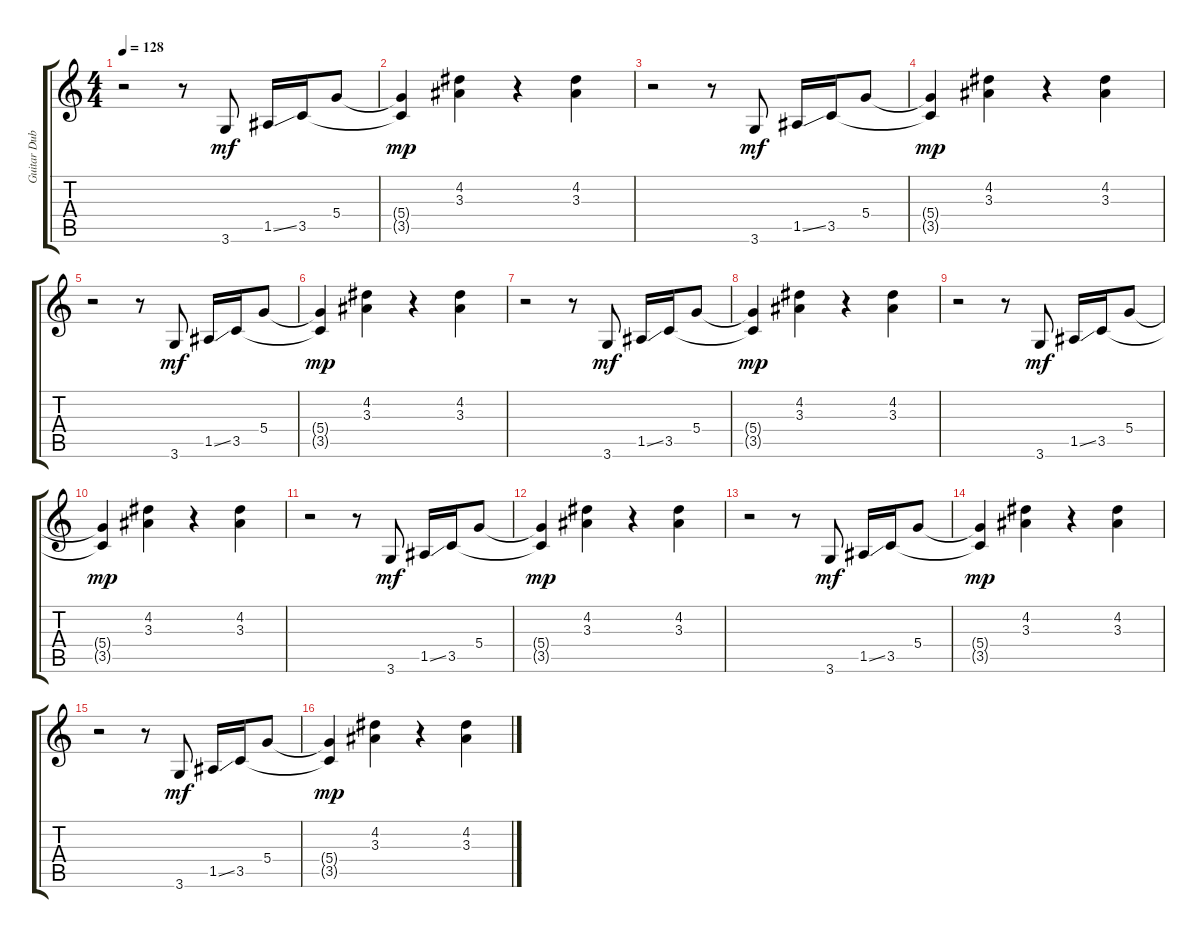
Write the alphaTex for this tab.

\track ("Guitar Dub" "Guitar Dub") {instrument distortionguitar}
\staff {score tabs}
\tuning (E4 B3 G3 D3 A2 E2) {hide}
\ts (4 4)
\tempo 128
\clef g2
\ks c
r.2{dy mp} r.8{balance 3 instrument distortionguitar} 3.6.8{dy mf} 1.5{ss}.16 3.5.16 5.4.8 |
(5.4{t} 3.5{t}).4{dy mp} (4.2 3.3).4{balance 13 instrument overdrivenguitar} r.4 (4.2 3.3).4 |
r.2 r.8{balance 3 instrument distortionguitar} 3.6.8{dy mf} 1.5{ss}.16 3.5.16 5.4.8 |
(5.4{t} 3.5{t}).4{dy mp} (4.2 3.3).4{balance 13 instrument overdrivenguitar} r.4 (4.2 3.3).4 |
r.2 r.8{balance 3 instrument distortionguitar} 3.6.8{dy mf} 1.5{ss}.16 3.5.16 5.4.8 |
(5.4{t} 3.5{t}).4{dy mp} (4.2 3.3).4{balance 13 instrument overdrivenguitar} r.4 (4.2 3.3).4 |
r.2 r.8{balance 3 instrument distortionguitar} 3.6.8{dy mf} 1.5{ss}.16 3.5.16 5.4.8 |
(5.4{t} 3.5{t}).4{dy mp} (4.2 3.3).4{balance 13 instrument overdrivenguitar} r.4 (4.2 3.3).4 |
r.2 r.8{balance 3 instrument distortionguitar} 3.6.8{dy mf} 1.5{ss}.16 3.5.16 5.4.8 |
(5.4{t} 3.5{t}).4{dy mp} (4.2 3.3).4{balance 13 instrument overdrivenguitar} r.4 (4.2 3.3).4 |
r.2 r.8{balance 3 instrument distortionguitar} 3.6.8{dy mf} 1.5{ss}.16 3.5.16 5.4.8 |
(5.4{t} 3.5{t}).4{dy mp} (4.2 3.3).4{balance 13 instrument overdrivenguitar} r.4 (4.2 3.3).4 |
r.2 r.8{balance 3 instrument distortionguitar} 3.6.8{dy mf} 1.5{ss}.16 3.5.16 5.4.8 |
(5.4{t} 3.5{t}).4{dy mp} (4.2 3.3).4{balance 13 instrument overdrivenguitar} r.4 (4.2 3.3).4 |
r.2 r.8{balance 3 instrument distortionguitar} 3.6.8{dy mf} 1.5{ss}.16 3.5.16 5.4.8 |
(5.4{t} 3.5{t}).4{dy mp} (4.2 3.3).4{balance 13 instrument overdrivenguitar} r.4 (4.2 3.3).4
